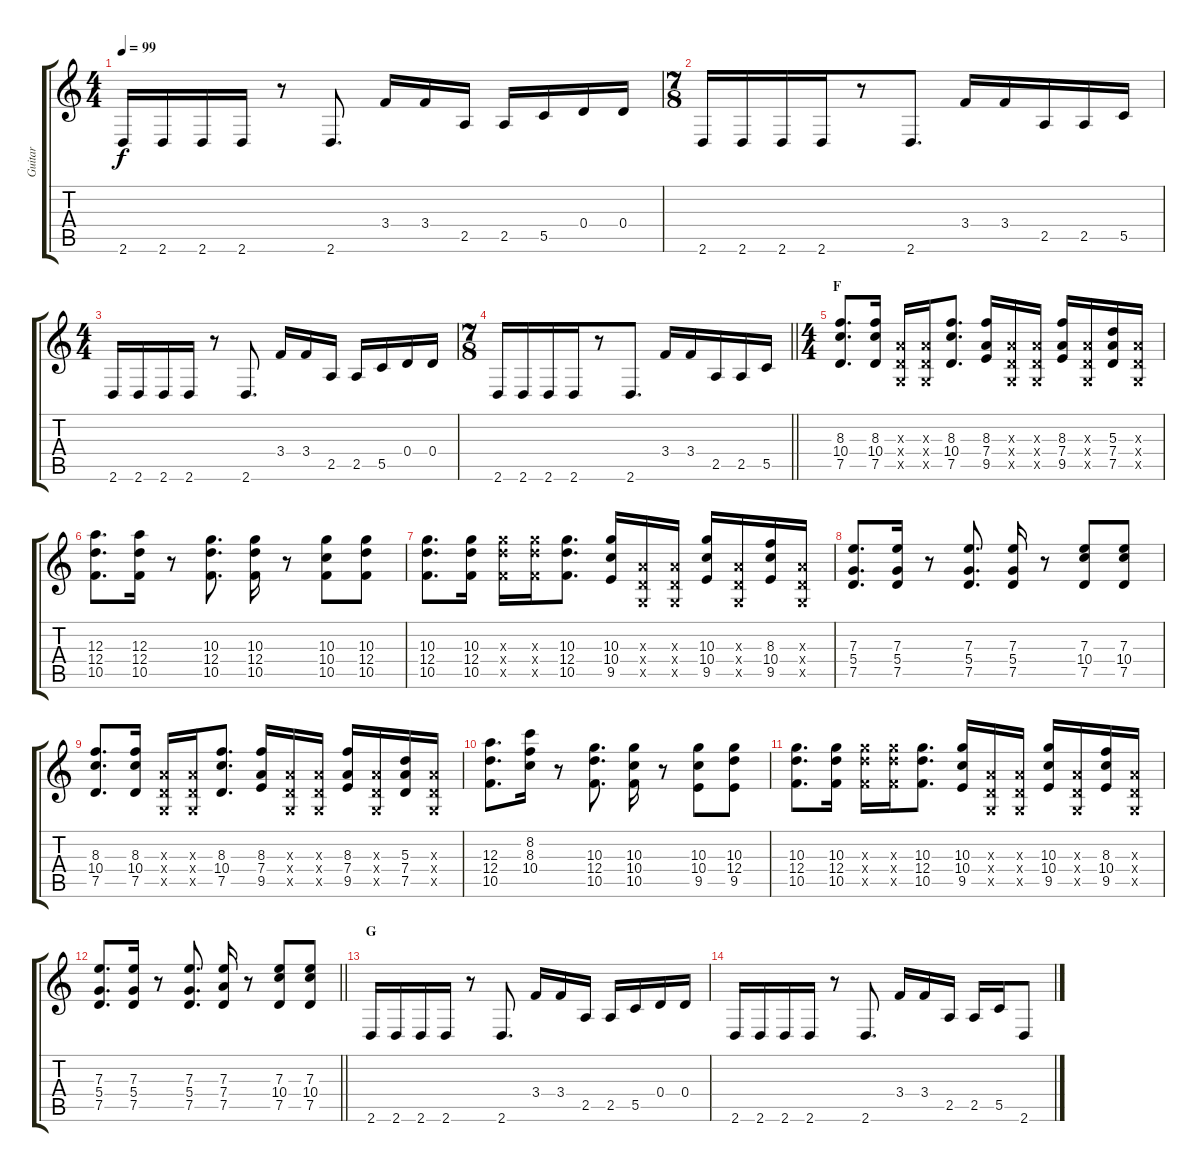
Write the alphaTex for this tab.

\track ("Guitar" "Guitar") {instrument distortionguitar}
\staff {score tabs}
\tuning (G4 E4 A3 D3 G2 C2) {hide}
\ts (4 4)
\tempo 99
\clef g2
\ks c
2.6.16{dy f} 2.6.16 2.6.16 2.6.16 r.8 2.6.8{d} 3.4.16 3.4.16 2.5.16 2.5.16 5.5.16 0.4.16 0.4.16 |
\ts (7 8)
2.6.16 2.6.16 2.6.16 2.6.16 r.8 2.6.8{d} 3.4.16 3.4.16 2.5.16 2.5.16 5.5.16 |
\ts (4 4)
2.6.16 2.6.16 2.6.16 2.6.16 r.8 2.6.8{d} 3.4.16 3.4.16 2.5.16 2.5.16 5.5.16 0.4.16 0.4.16 |
\ts (7 8)
\barLineRight lightlight
2.6.16 2.6.16 2.6.16 2.6.16 r.8 2.6.8{d} 3.4.16 3.4.16 2.5.16 2.5.16 5.5.16 |
\ts (4 4)
\section ("" "F")
(8.3 10.4 7.5).8{d} (8.3 10.4 7.5).16 (0.3{x} 0.4{x} 0.5{x}).16 (0.3{x} 0.4{x} 0.5{x}).16 (8.3 10.4 7.5).8{d} (8.3 7.4 9.5).16 (0.3{x} 0.4{x} 0.5{x}).16 (0.3{x} 0.4{x} 0.5{x}).16 (8.3 7.4 9.5).16 (0.3{x} 0.4{x} 0.5{x}).16 (5.3 7.4 7.5).16 (0.3{x} 0.4{x} 0.5{x}).16 |
(12.3 12.4 10.5).8{d} (12.3 12.4 10.5).16 r.8 (10.3 12.4 10.5).8{d} (10.3 12.4 10.5).16 r.8 (10.3 10.4 10.5).8 (10.3 12.4 10.5).8 |
(10.3 12.4 10.5).8{d} (10.3 12.4 10.5).16 (10.3{x} 12.4{x} 10.5{x}).16 (10.3{x} 12.4{x} 10.5{x}).16 (10.3 12.4 10.5).8{d} (10.3 10.4 9.5).16 (0.3{x} 0.4{x} 0.5{x}).16 (0.3{x} 0.4{x} 0.5{x}).16 (10.3 10.4 9.5).16 (0.3{x} 0.4{x} 0.5{x}).16 (8.3 10.4 9.5).16 (0.3{x} 0.4{x} 0.5{x}).16 |
(7.3 5.4 7.5).8{d} (7.3 5.4 7.5).16 r.8 (7.3 5.4 7.5).8{d} (7.3 5.4 7.5).16 r.8 (7.3 10.4 7.5).8 (7.3 10.4 7.5).8 |
(8.3 10.4 7.5).8{d} (8.3 10.4 7.5).16 (0.3{x} 0.4{x} 0.5{x}).16 (0.3{x} 0.4{x} 0.5{x}).16 (8.3 10.4 7.5).8{d} (8.3 7.4 9.5).16 (0.3{x} 0.4{x} 0.5{x}).16 (0.3{x} 0.4{x} 0.5{x}).16 (8.3 7.4 9.5).16 (0.3{x} 0.4{x} 0.5{x}).16 (5.3 7.4 7.5).16 (0.3{x} 0.4{x} 0.5{x}).16 |
(12.3 12.4 10.5).8{d} (8.2 8.3 10.4).16 r.8 (10.3 12.4 10.5).8{d} (10.3 10.4 10.5).16 r.8 (10.3 10.4 9.5).8 (10.3 12.4 9.5).8 |
(10.3 12.4 10.5).8{d} (10.3 12.4 10.5).16 (10.3{x} 12.4{x} 10.5{x}).16 (10.3{x} 12.4{x} 10.5{x}).16 (10.3 12.4 10.5).8{d} (10.3 10.4 9.5).16 (0.3{x} 0.4{x} 0.5{x}).16 (0.3{x} 0.4{x} 0.5{x}).16 (10.3 10.4 9.5).16 (0.3{x} 0.4{x} 0.5{x}).16 (8.3 10.4 9.5).16 (0.3{x} 0.4{x} 0.5{x}).16 |
\barLineRight lightlight
(7.3 5.4 7.5).8{d} (7.3 5.4 7.5).16 r.8 (7.3 5.4 7.5).8{d} (7.3 7.4 7.5).16 r.8 (7.3 10.4 7.5).8 (7.3 10.4 7.5).8 |
\section ("" "G")
2.6.16 2.6.16 2.6.16 2.6.16 r.8 2.6.8{d} 3.4.16 3.4.16 2.5.16 2.5.16 5.5.16 0.4.16 0.4.16 |
2.6.16 2.6.16 2.6.16 2.6.16 r.8 2.6.8{d} 3.4.16 3.4.16 2.5.16 2.5.16 5.5.16 2.6.8
